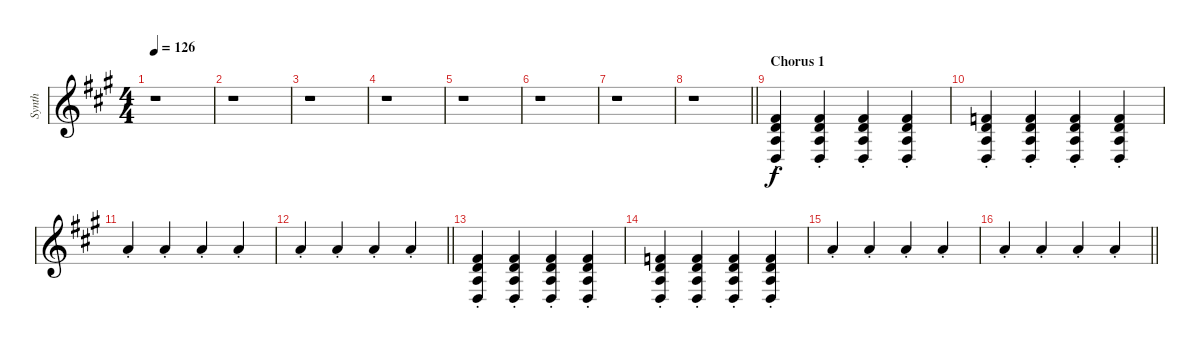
\track ("Synth" "Synth") {instrument pad5bowed}
\staff {score}
\tuning (E4 B3 G3 D3 A2 E2) {hide}
\ts (4 4)
\section ("" "")
\tempo 126
\clef g2
\ks a
r.1{dy f} |
r.1 |
r.1 |
r.1 |
r.1 |
r.1 |
r.1 |
\barLineRight lightlight
r.1 |
\section ("" "Chorus 1")
(2.1{st} 3.2{st} 2.3{st} 0.4{st}).4 (2.1{st} 3.2{st} 2.3{st} 0.4{st}).4 (2.1{st} 3.2{st} 2.3{st} 0.4{st}).4 (2.1{st} 3.2{st} 2.3{st} 0.4{st}).4 |
(1.1{st} 3.2{st} 2.3{st} 0.4{st}).4 (1.1{st} 3.2{st} 2.3{st} 0.4{st}).4 (1.1{st} 3.2{st} 2.3{st} 0.4{st}).4 (1.1{st} 3.2{st} 2.3{st} 0.4{st}).4 |
5.1{st}.4 5.1{st}.4 5.1{st}.4 5.1{st}.4 |
\barLineRight lightlight
5.1{st}.4 5.1{st}.4 5.1{st}.4 5.1{st}.4 |
(2.1{st} 3.2{st} 2.3{st} 0.4{st}).4 (2.1{st} 3.2{st} 2.3{st} 0.4{st}).4 (2.1{st} 3.2{st} 2.3{st} 0.4{st}).4 (2.1{st} 3.2{st} 2.3{st} 0.4{st}).4 |
(1.1{st} 3.2{st} 2.3{st} 0.4{st}).4 (1.1{st} 3.2{st} 2.3{st} 0.4{st}).4 (1.1{st} 3.2{st} 2.3{st} 0.4{st}).4 (1.1{st} 3.2{st} 2.3{st} 0.4{st}).4 |
5.1{st}.4 5.1{st}.4 5.1{st}.4 5.1{st}.4 |
\barLineRight lightlight
5.1{st}.4 5.1{st}.4 5.1{st}.4 5.1{st}.4
